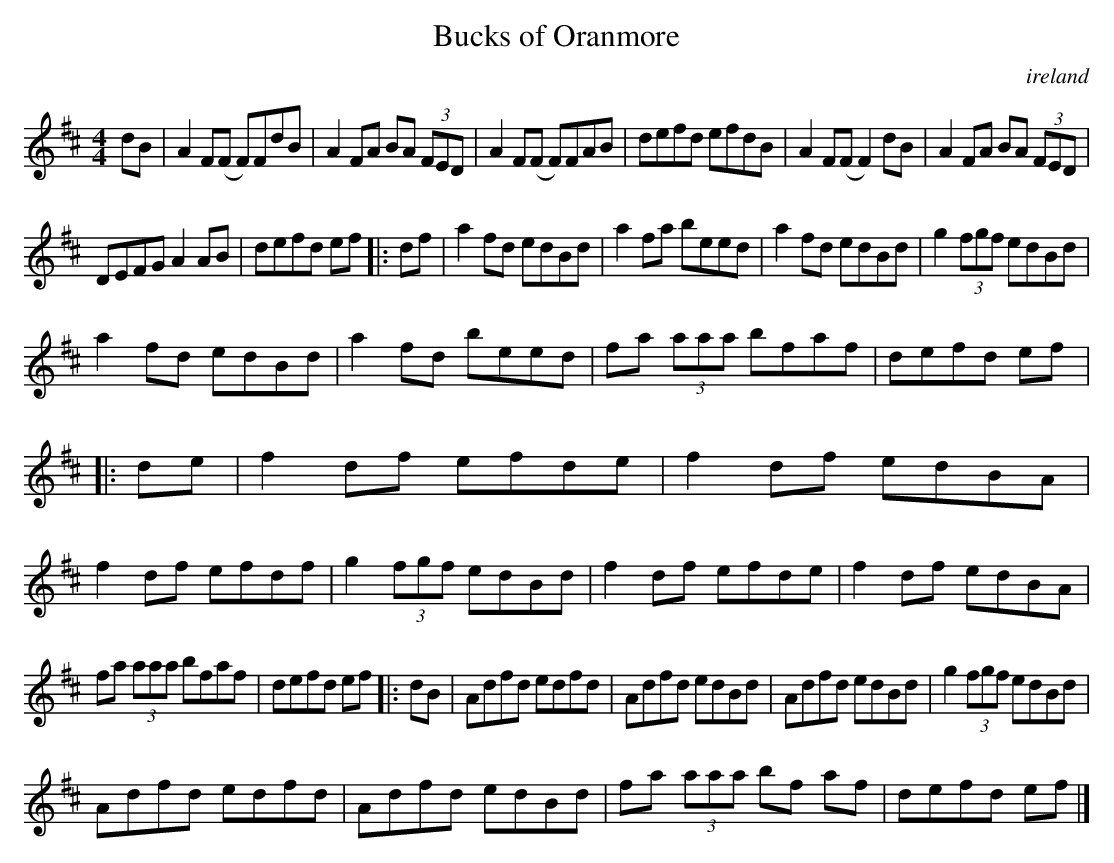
X:1
T:Bucks of Oranmore
O:ireland
M:4/4
K:D
dB|\
A2F(F F)FdB|A2FA BA (3FED|\
A2F(F F)FAB|defd efdB|\
A2F(F F2)dB|A2FA BA (3FED|
DEFG A2AB|defd ef |:\
df|\
a2fd edBd|a2fa beed|a2fd edBd|g2 (3fgf edBd|
a2fd edBd|a2fd beed|fa (3aaa bfaf|defd ef|:\
de|\
f2df efde|f2df edBA|f2df efdf|g2(3fgf edBd|\
f2df efde|f2df edBA|
fa (3aaa bfaf|defd ef|:\
dB|\
Adfd edfd|Adfd edBd|Adfd edBd|g2 (3fgf edBd|
Adfd edfd|Adfd edBd|fa (3aaa bf af|defd ef|]
